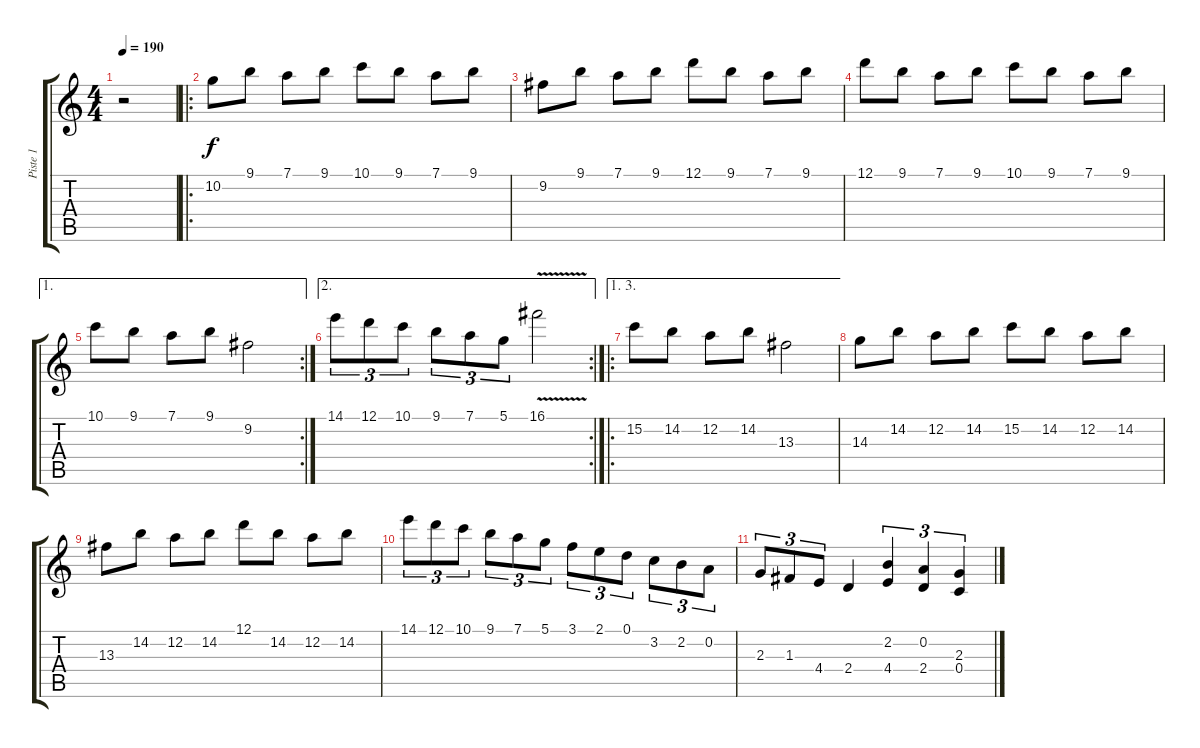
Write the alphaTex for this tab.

\track ("Piste 1" "Piste 1") {instrument distortionguitar}
\staff {score tabs}
\tuning (D4 A3 F3 C3 G2 D2) {hide}
\ts (4 4)
\tempo 190
\clef g2
\ks c
r.2{dy f instrument distortionguitar} |
\ro
10.2.8 9.1.8 7.1.8 9.1.8 10.1.8 9.1.8 7.1.8 9.1.8 |
9.2.8 9.1.8 7.1.8 9.1.8 12.1.8 9.1.8 7.1.8 9.1.8 |
12.1.8 9.1.8 7.1.8 9.1.8 10.1.8 9.1.8 7.1.8 9.1.8 |
\ae 1
\rc 2
10.1.8 9.1.8 7.1.8 9.1.8 9.2.2 |
\ae 2
\rc 2
14.1.8{tu (3 2)} 12.1.8{tu (3 2)} 10.1.8{tu (3 2)} 9.1.8{tu (3 2)} 7.1.8{tu (3 2)} 5.1.8{tu (3 2)} 16.1{v}.2 |
\ae (1 3)
\ro
15.2.8 14.2.8 12.2.8 14.2.8 13.3.2 |
14.3.8 14.2.8 12.2.8 14.2.8 15.2.8 14.2.8 12.2.8 14.2.8 |
13.3.8 14.2.8 12.2.8 14.2.8 12.1.8 14.2.8 12.2.8 14.2.8 |
14.1.8{tu (3 2)} 12.1.8{tu (3 2)} 10.1.8{tu (3 2)} 9.1.8{tu (3 2)} 7.1.8{tu (3 2)} 5.1.8{tu (3 2)} 3.1.8{tu (3 2)} 2.1.8{tu (3 2)} 0.1.8{tu (3 2)} 3.2.8{tu (3 2)} 2.2.8{tu (3 2)} 0.2.8{tu (3 2)} |
2.3.8{tu (3 2)} 1.3.8{tu (3 2)} 4.4.8{tu (3 2)} 2.4.4 (2.2 4.4).4{tu (3 2)} (0.2 2.4).4{tu (3 2)} (2.3 0.4).4{tu (3 2)}
